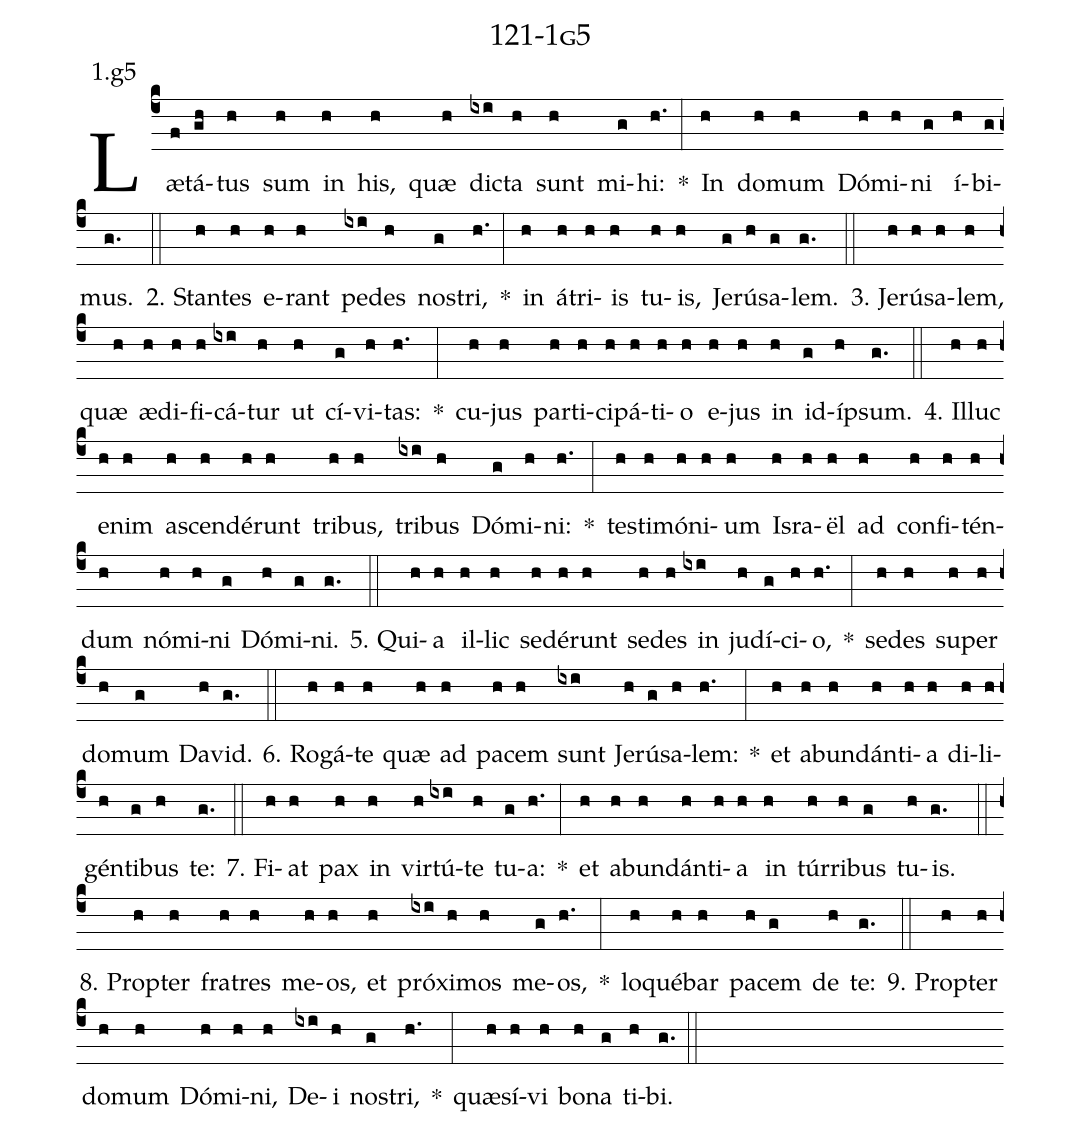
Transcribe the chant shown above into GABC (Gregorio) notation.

name: 121-1g5;
annotation: 1.g5;
%%
(c4)Læ(f)tá(gh)tus(h) sum(h) in(h) his,(h) quæ(h) dic(ixi)ta(h) sunt(h) mi(g)hi:(h.) *(:) In(h) do(h)mum(h) Dó(h)mi(h)ni(g) í(h)bi(g)mus.(g.) (::)
2. Stan(h)tes(h) e(h)rant(h) pe(ixi)des(h) nos(g)tri,(h.) *(:) in(h) á(h)tri(h)is(h) tu(h)is,(h) Je(g)rú(h)sa(g)lem.(g.) (::)
3. Je(h)rú(h)sa(h)lem,(h) quæ(h) æ(h)di(h)fi(h)cá(ixi)tur(h) ut(h) cí(g)vi(h)tas:(h.) *(:) cu(h)jus(h) par(h)ti(h)ci(h)pá(h)ti(h)o(h) e(h)jus(h) in(h) id(g)íp(h)sum.(g.) (::)
4. Il(h)luc(h) e(h)nim(h) a(h)scen(h)dé(h)runt(h) tri(h)bus,(h) tri(ixi)bus(h) Dó(g)mi(h)ni:(h.) *(:) tes(h)ti(h)mó(h)ni(h)um(h) Is(h)ra(h)ël(h) ad(h) con(h)fi(h)tén(h)dum(h) nó(h)mi(h)ni(g) Dó(h)mi(g)ni.(g.) (::)
5. Qui(h)a(h) il(h)lic(h) se(h)dé(h)runt(h) se(h)des(h) in(ixi) ju(h)dí(g)ci(h)o,(h.) *(:) se(h)des(h) su(h)per(h) do(h)mum(g) Da(h)vid.(g.) (::)
6. Ro(h)gá(h)te(h) quæ(h) ad(h) pa(h)cem(h) sunt(ixi) Je(h)rú(g)sa(h)lem:(h.) *(:) et(h) ab(h)un(h)dán(h)ti(h)a(h) di(h)li(h)gén(h)ti(g)bus(h) te:(g.) (::)
7. Fi(h)at(h) pax(h) in(h) vir(h)tú(ixi)te(h) tu(g)a:(h.) *(:) et(h) ab(h)un(h)dán(h)ti(h)a(h) in(h) túr(h)ri(h)bus(g) tu(h)is.(g.) (::)
8. Prop(h)ter(h) fra(h)tres(h) me(h)os,(h) et(h) pró(ixi)xi(h)mos(h) me(g)os,(h.) *(:) lo(h)qué(h)bar(h) pa(h)cem(g) de(h) te:(g.) (::)
9. Prop(h)ter(h) do(h)mum(h) Dó(h)mi(h)ni,(h) De(ixi)i(h) nos(g)tri,(h.) *(:) quæ(h)sí(h)vi(h) bo(h)na(g) ti(h)bi.(g.) (::)
